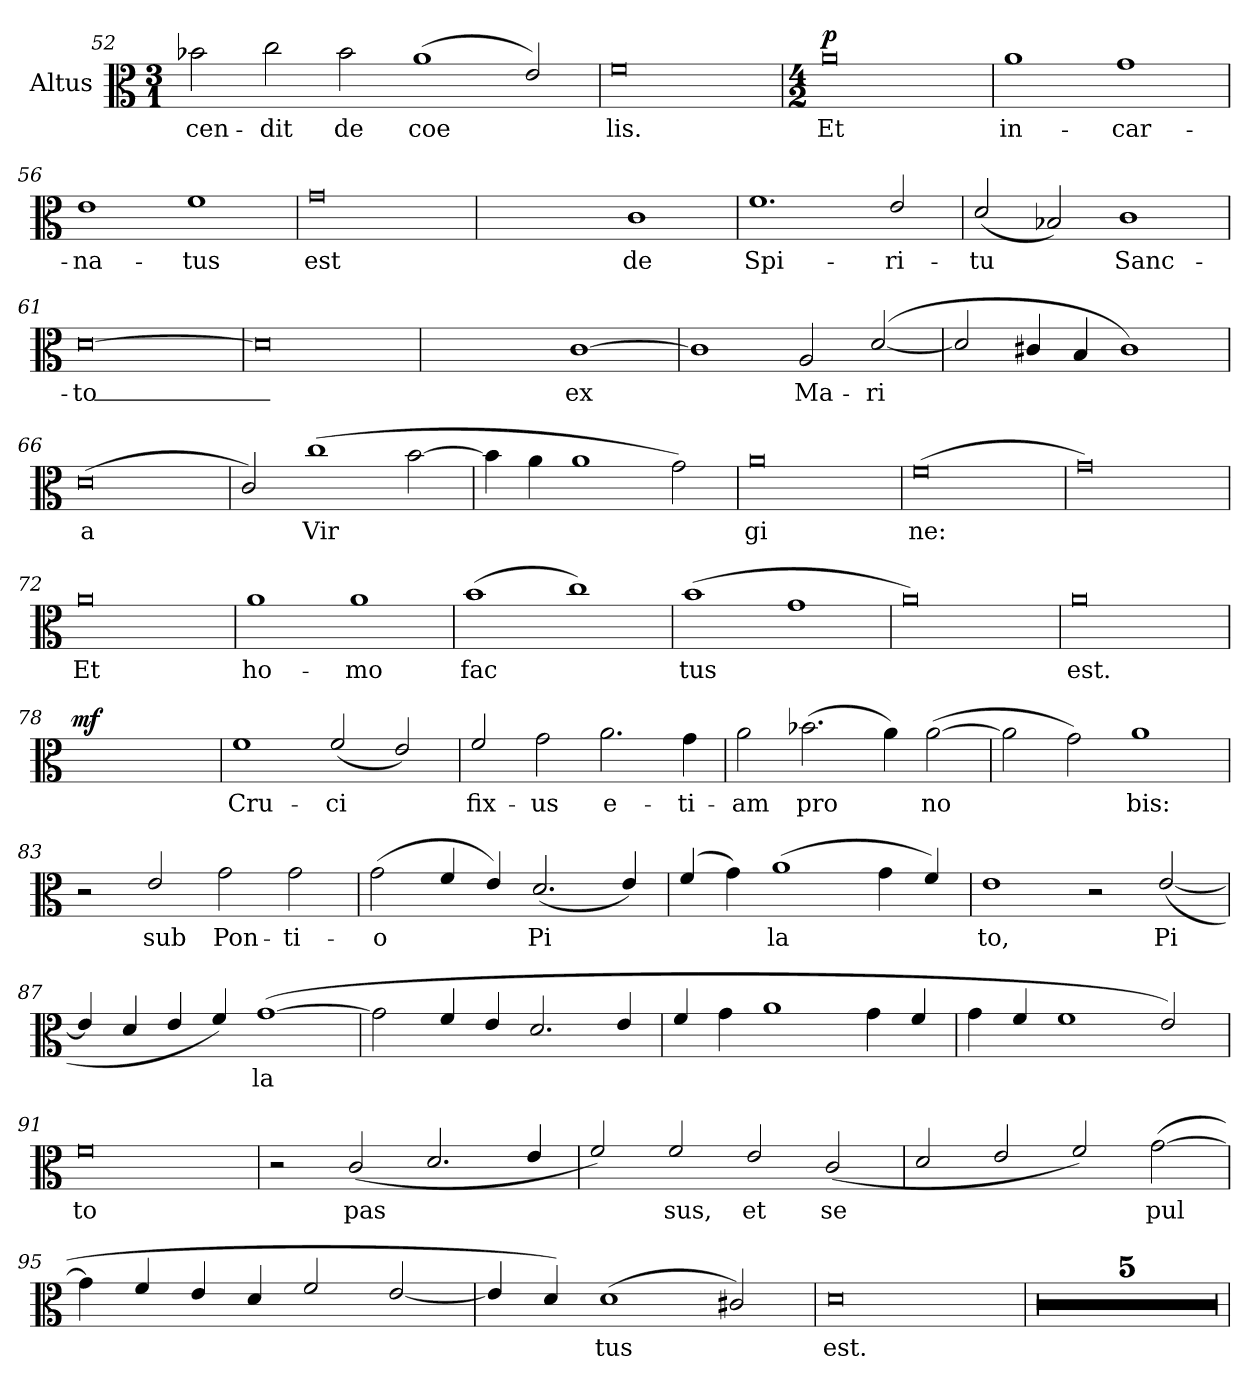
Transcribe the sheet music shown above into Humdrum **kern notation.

**kern	**text	**dynam
*part1	*part1	*part1
*staff1	*staff1	*staff1
*I"Altus	*	*
*I'A	*	*
!!LO:LB:g=z
*clefC3	*	*
*ITrd4c7	*	*
*k[b-]	*	*
*M3/1	*	*
=52	=52	=52
!	!LO:LY:b	!
2e-X\	cen-	.
!	!LO:LY:b	!
2f\	dit	.
!	!LO:LY:b	!
2e-\	de	.
!	!LO:LY:b	!
(1d	coe	.
2A/)	.	.
=53	=53	=53
!	!LO:LY:b	!
0B-	lis.	.
!!LO:LB:g=z
=54	=54	=54
*M4/2	*	*
!	!LO:LY:b	!LO:DY:b
0d	Et	p
=55	=55	=55
!	!LO:LY:b	!
1d	in-	.
!	!LO:LY:b	!
1c	car-	.
=56	=56	=56
!	!LO:LY:b	!
1A	na-	.
!	!LO:LY:b	!
1B-	tus	.
=57	=57	=57
!	!LO:LY:b	!
0c	est	.
=58	=58	=58
2ryy	.	.
2ryy	.	.
!	!LO:LY:b	!
1F	de	.
=59	=59	=59
!	!LO:LY:b	!
1.B-	Spi-	.
!	!LO:LY:b	!
2A/	ri-	.
!!LO:LB:g=z
=60	=60	=60
!	!LO:LY:b	!
(2G/	tu	.
2E-X/)	.	.
!	!LO:LY:b	!
1F	Sanc-	.
=61	=61	=61
!	!LO:LY:b	!
[0G	to_-	.
!!LO:LB:g=z
=62	=62	=62
!	!LO:LY:b	!
0G]	_	.
=63	=63	=63
2ryy	.	.
2ryy	.	.
!	!LO:LY:b	!
[1F	ex	.
=64	=64	=64
1F]	.	.
!	!LO:LY:b	!
2D/	Ma-	.
!	!LO:LY:b	!
([2G/	ri	.
=65	=65	=65
2G/]	.	.
4F#X/	.	.
4E/	.	.
1F#)	.	.
=66	=66	=66
!	!LO:LY:b	!
(0G	a	.
=67	=67	=67
2F/)	.	.
!	!LO:LY:b	!
(1f	Vir	.
[2e\	.	.
!!LO:LB:g=z
=68	=68	=68
4e\]	.	.
4d\	.	.
1d	.	.
2c\)	.	.
=69	=69	=69
!	!LO:LY:b	!
0d	gi_-	.
!!LO:LB:g=z
=70	=70	=70
!	!LO:LY:b	!
(0B-	ne:	.
=71	=71	=71
0c>)	.	.
=72	=72	=72
!	!LO:LY:b	!
0d	Et	.
=73	=73	=73
!	!LO:LY:b	!
1d	ho-	.
!	!LO:LY:b	!
1d	mo	.
=74	=74	=74
!	!LO:LY:b	!
(1e	fac	.
1f)	.	.
=75	=75	=75
!	!LO:LY:b	!
(1e	tus	.
1c	.	.
=76	=76	=76
0d)	.	.
!!LO:LB:g=z
=77	=77	=77
!	!LO:LY:b	!
0d	est.	.
!!LO:LB:g=z
=78	=78	=78
!	!	!LO:DY:b
0ryy	.	mf
=79	=79	=79
!	!LO:LY:b	!
1B-	Cru-	.
!	!LO:LY:b	!
(2B-/	ci	.
2A/)	.	.
=80	=80	=80
!	!LO:LY:b	!
2B-/	fix-	.
!	!LO:LY:b	!
2c\	us	.
!	!LO:LY:b	!
2.d\	e-	.
!	!LO:LY:b	!
4c\	ti-	.
=81	=81	=81
!	!LO:LY:b	!
2d\	am	.
!	!LO:LY:b	!
(2.e-X\	pro	.
4d\)	.	.
!	!LO:LY:b	!
([2d\	no	.
=82	=82	=82
2d\]	.	.
2c\)	.	.
!	!LO:LY:b	!
1d	bis:	.
!!LO:LB:g=z
=83	=83	=83
2r	.	.
!	!LO:LY:b	!
2A/	sub	.
!	!LO:LY:b	!
2c\	Pon-	.
!	!LO:LY:b	!
2c\	ti-	.
=84	=84	=84
!	!LO:LY:b	!
(2c\	o	.
4B-/	.	.
4A/)	.	.
!	!LO:LY:b	!
(2.G/	Pi	.
4A/)	.	.
!!LO:LB:g=z
=85	=85	=85
(4B-/	.	.
4c\)	.	.
!	!LO:LY:b	!
(1d	la	.
4c\	.	.
4B-/)	.	.
=86	=86	=86
!	!LO:LY:b	!
1A	to,	.
2r	.	.
!	!LO:LY:b	!
([2A/	Pi	.
=87	=87	=87
4A/]	.	.
4G/	.	.
4A/	.	.
4B-/)	.	.
!	!LO:LY:b	!
([1c	la	.
=88	=88	=88
2c\]	.	.
4B-/	.	.
4A/	.	.
2.G/	.	.
4A/	.	.
!!LO:LB:g=z
=89	=89	=89
4B-/	.	.
4c\	.	.
1d	.	.
4c\	.	.
4B-/	.	.
=90	=90	=90
4c\	.	.
4B-/	.	.
1B-	.	.
2A/)	.	.
!!LO:LB:g=z
=91	=91	=91
!	!LO:LY:b	!
0B-	to	.
=92	=92	=92
2r	.	.
!	!LO:LY:b	!
(2F/	pas	.
2.G/	.	.
4A/	.	.
=93	=93	=93
2B-/)	.	.
!	!LO:LY:b	!
2B-/	sus,	.
!	!LO:LY:b	!
2A/	et	.
!	!LO:LY:b	!
(2F/	se	.
=94	=94	=94
2G/	.	.
2A/	.	.
2B-/)	.	.
!	!LO:LY:b	!
([2c\	pul	.
=95	=95	=95
4c\]	.	.
4B-/	.	.
4A/	.	.
4G/	.	.
2B-/	.	.
[2A/	.	.
!!LO:PB:g=z
=96	=96	=96
4A/]	.	.
4G/)	.	.
!	!LO:LY:b	!
(1G	tus	.
2F#X/)	.	.
=97	=97	=97
!	!LO:LY:b	!
0G	est.	.
!!LO:LB:g=z
=98	=98	=98
0r	.	.
=99	=99	=99
0r	.	.
=100	=100	=100
0r	.	.
=101	=101	=101
0r	.	.
=102	=102	=102
0r	.	.
=	=	=
*-	*-	*-
